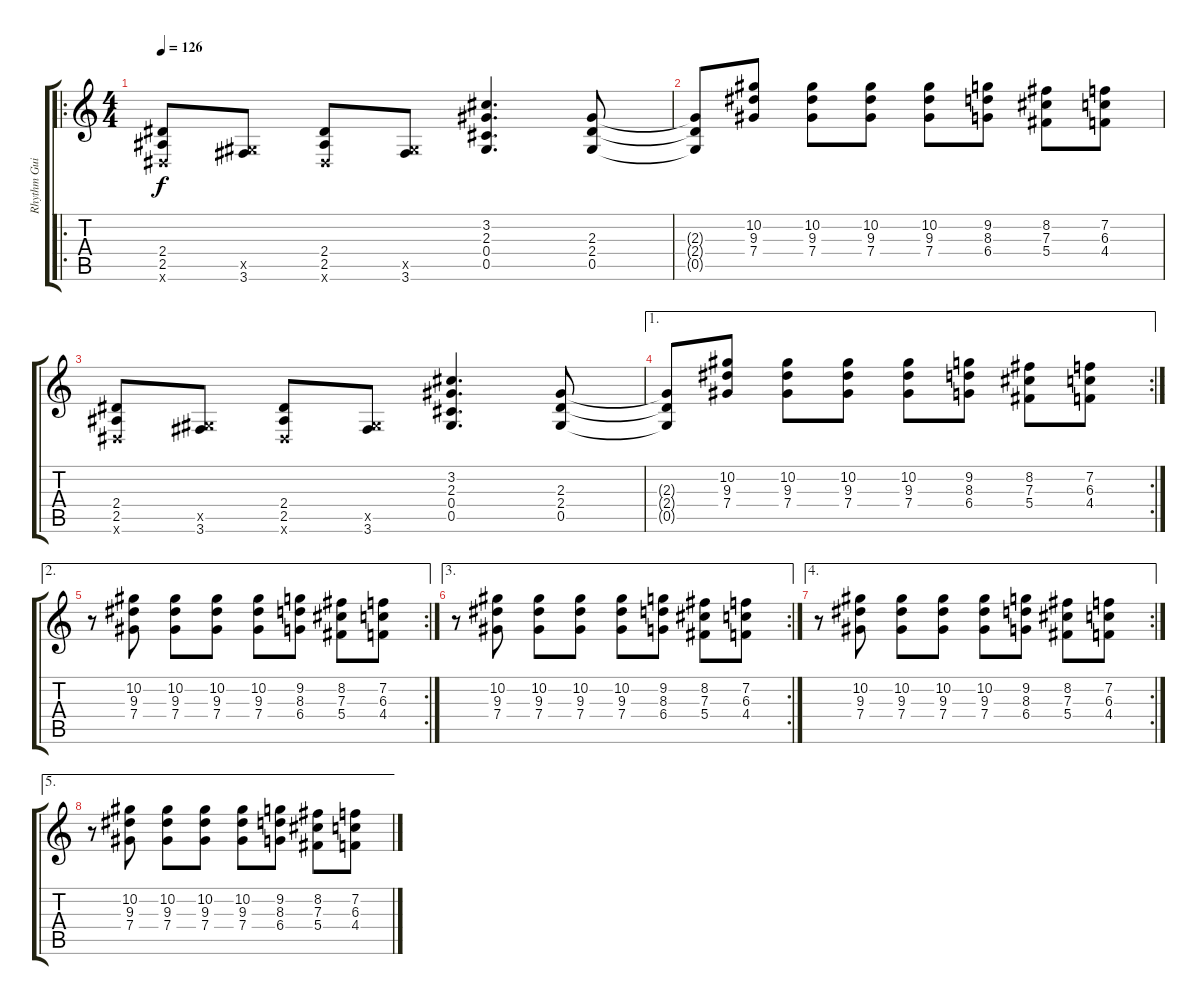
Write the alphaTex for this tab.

\track ("Rhythm Guitar 2" "Rhythm Gui") {instrument distortionguitar}
\staff {score tabs}
\tuning (Eb4 Bb3 Gb3 Db3 Ab2 Eb2) {hide}
\ro
\ts (4 4)
\tempo 126
\clef g2
\ks c
(2.4 2.5 0.6{x}).8{dy f} (0.5{x} 3.6).8 (2.4 2.5 0.6{x}).8 (0.5{x} 3.6).8 (3.2 2.3 0.4 0.5).4{d} (2.3 2.4 0.5).8 |
(2.3{t} 2.4{t} 0.5{t}).8 (10.2 9.3 7.4).8 (10.2 9.3 7.4).8 (10.2 9.3 7.4).8 (10.2 9.3 7.4).8 (9.2 8.3 6.4).8 (8.2 7.3 5.4).8 (7.2 6.3 4.4).8 |
(2.4 2.5 0.6{x}).8 (0.5{x} 3.6).8 (2.4 2.5 0.6{x}).8 (0.5{x} 3.6).8 (3.2 2.3 0.4 0.5).4{d} (2.3 2.4 0.5).8 |
\ae 1
\rc 2
(2.3{t} 2.4{t} 0.5{t}).8 (10.2 9.3 7.4).8 (10.2 9.3 7.4).8 (10.2 9.3 7.4).8 (10.2 9.3 7.4).8 (9.2 8.3 6.4).8 (8.2 7.3 5.4).8 (7.2 6.3 4.4).8 |
\ae 2
\rc 2
r.8 (10.2 9.3 7.4).8 (10.2 9.3 7.4).8 (10.2 9.3 7.4).8 (10.2 9.3 7.4).8 (9.2 8.3 6.4).8 (8.2 7.3 5.4).8 (7.2 6.3 4.4).8 |
\ae 3
\rc 2
r.8 (10.2 9.3 7.4).8 (10.2 9.3 7.4).8 (10.2 9.3 7.4).8 (10.2 9.3 7.4).8 (9.2 8.3 6.4).8 (8.2 7.3 5.4).8 (7.2 6.3 4.4).8 |
\ae 4
\rc 2
r.8 (10.2 9.3 7.4).8 (10.2 9.3 7.4).8 (10.2 9.3 7.4).8 (10.2 9.3 7.4).8 (9.2 8.3 6.4).8 (8.2 7.3 5.4).8 (7.2 6.3 4.4).8 |
\ae 5
r.8 (10.2 9.3 7.4).8 (10.2 9.3 7.4).8 (10.2 9.3 7.4).8 (10.2 9.3 7.4).8 (9.2 8.3 6.4).8 (8.2 7.3 5.4).8 (7.2 6.3 4.4).8
